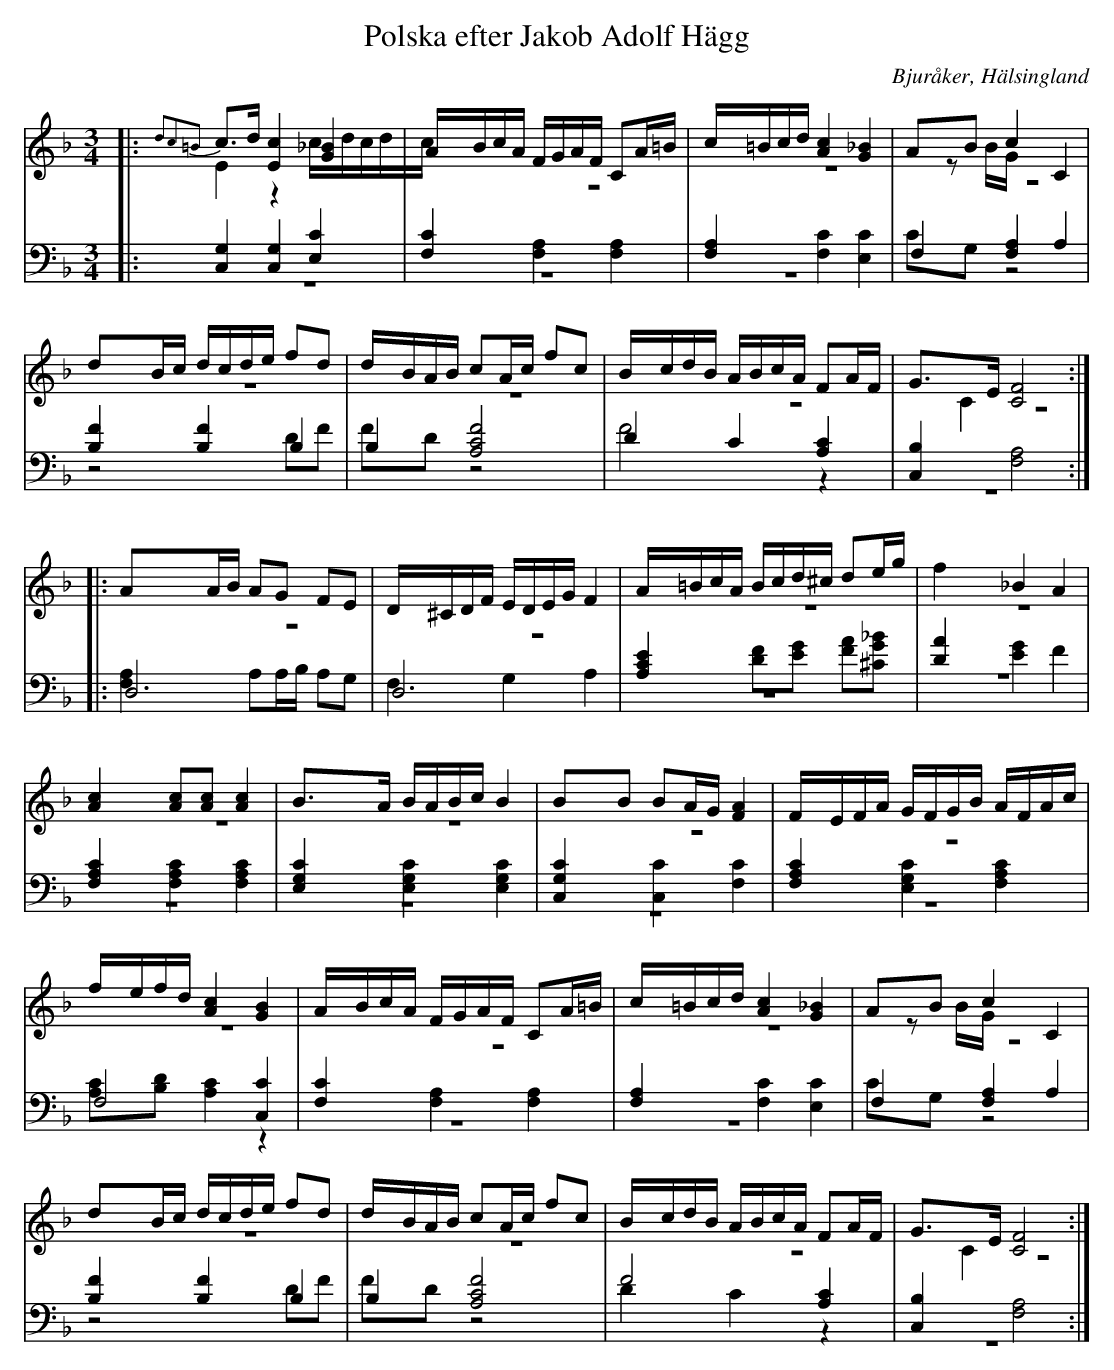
X:1
T: Polska efter Jakob Adolf Hägg
O: Bjuråker, Hälsingland
M: 3/4
L: 1/16
K: F
V:1
V:2 merge
V:3
V:4 merge
V:1
|: {d2c2=B2}c2>d2 [E4c4] [G4_B4]|ABcA FGAF C2A=B|c=Bcd [A4c4] [G4_B4]|A2B2 c4 C4 |
d2Bc dcde f2d2|dBAB c2Ac f2c2|BcdB ABcA F2AF|G2>E2 [C8F8]:|
|:A2AB A2G2 F2E2|D^CDF EDEG F4|A=BcA Bcd^c d2eg|f4 _B4 A4 |
[A4c4] [A2c2][A2c2] [A4c4]|B2>A2 BABc B4|B2B2 B2AG [F4A4]|FEFA GFGB AFAc|
fefd [A4c4] [G4B4]|ABcA FGAF C2A=B|c=Bcd [A4c4] [G4_B4]|A2B2 c4 C4 |
d2Bc dcde f2d2|dBAB c2Ac f2c2|BcdB ABcA F2AF|G2>E2 [C8F8]:|
V:2
|:E4 z4 c4/5d4/5c4/5d4/5c4/5|z12|z12|z2BG z8 |
z12|z12|z12|C4 z8:|
|:z12|z12|z12|z12 |
z12|z12|z12|z12|
z12|z12|z12|z2BG z8 |
z12|z12|z12|C4 z8:|
V:3 clef=bass
|: [C,4G,4] [C,4G,4] [E,4C4]|[F,4C4] [F,4A,4] [F,4A,4]|[F,4A,4] [F,4C4] [E,4C4]| F,4 [F,4A,4] A,4|
[B,4F4] [B,4F4] B,4|B,4 [A,8C8F8]|D4 C4 [A,4C4]|[C,4B,4] [F,8A,8]:|
|:D,12|D,12|[A,4C4E4] [D2F2][E2G2] [F2A2][^C2G2_B2]|
[D4A4] [E4G4] F4|[F,4A,4C4] [F,4A,4C4] [F,4A,4C4]|[E,4G,4C4] [E,4G,4C4] [E,4G,4C4]|[C,4G,4C4] [C,4C4] [F,4C4]|
[F,4A,4C4] [E,4G,4C4] [F,4A,4C4]|F,8 [C,4C4]|[F,4C4] [F,4A,4] [F,4A,4]|[F,4A,4] [F,4C4] [E,4C4]|
F,4 [F,4A,4] A,4|[B,4F4] [B,4F4] B,4|B,4 [A,8C8F8]|F8  [A,4C4]|[C,4B,4] [F,8A,8]:|
V:4 clef=bass
|:z12|z12|z12|C2G,2 z8 |
z8 D2F2|F2D2 z8|F8 z4|z12:|
|:[F,4A,4] A,2A,B, A,2G,2|F,4 G,4 A,4|z12|z12 |
z12|z12|z12|z12|
[A,2C2][B,2D2] [A,4C4] z4|z12|z12|C2G,2 z8 |
z8 D2F2|F2D2 z8|D4 C4 z4|z12:|
